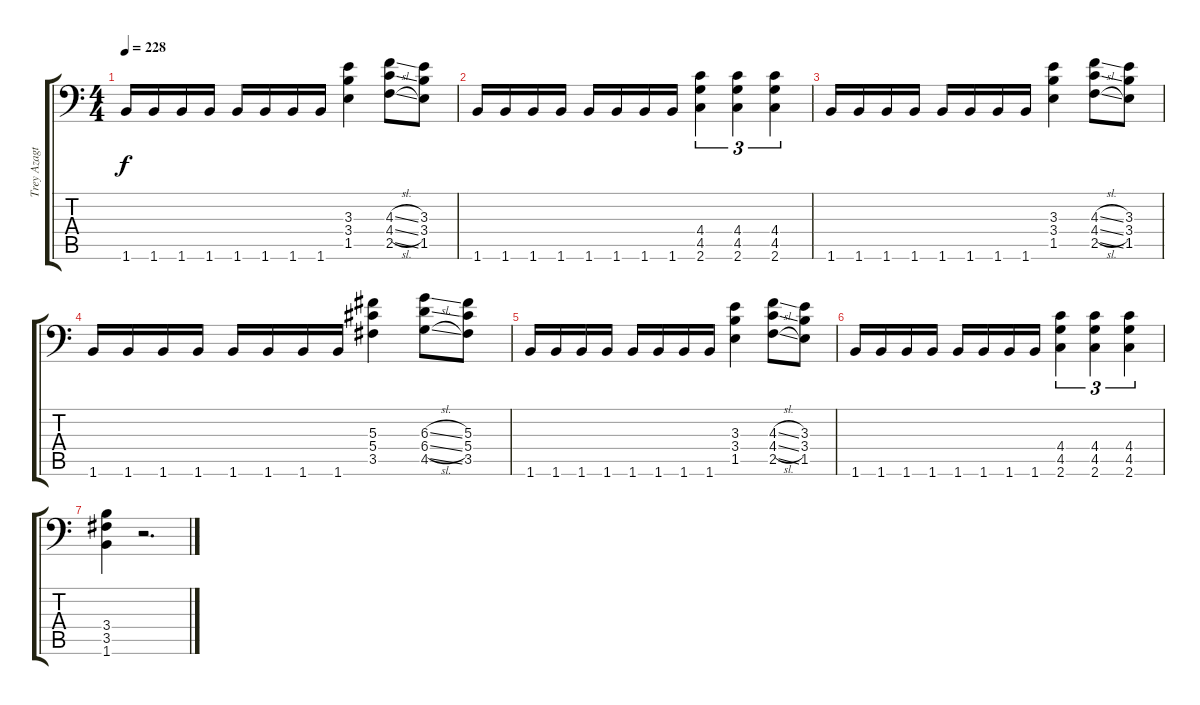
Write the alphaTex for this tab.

\track ("Trey Azagthoth" "Trey Azagt") {instrument distortionguitar}
\staff {score tabs}
\tuning (Bb3 F3 Db3 Ab2 Eb2 Bb1) {hide}
\ts (4 4)
\tempo 228
\clef f4
\ks c
1.6.16{dy f} 1.6.16 1.6.16 1.6.16 1.6.16 1.6.16 1.6.16 1.6.16 (3.3 3.4 1.5).4 (4.3{sl} 4.4{sl} 2.5{sl}).8 (3.3 3.4 1.5).8 |
1.6.16 1.6.16 1.6.16 1.6.16 1.6.16 1.6.16 1.6.16 1.6.16 (4.4 4.5 2.6).4{tu (3 2)} (4.4 4.5 2.6).4{tu (3 2)} (4.4 4.5 2.6).4{tu (3 2)} |
1.6.16 1.6.16 1.6.16 1.6.16 1.6.16 1.6.16 1.6.16 1.6.16 (3.3 3.4 1.5).4 (4.3{sl} 4.4{sl} 2.5{sl}).8 (3.3 3.4 1.5).8 |
1.6.16 1.6.16 1.6.16 1.6.16 1.6.16 1.6.16 1.6.16 1.6.16 (5.3 5.4 3.5).4 (6.3{sl} 6.4{sl} 4.5{sl}).8 (5.3 5.4 3.5).8 |
1.6.16 1.6.16 1.6.16 1.6.16 1.6.16 1.6.16 1.6.16 1.6.16 (3.3 3.4 1.5).4 (4.3{sl} 4.4{sl} 2.5{sl}).8 (3.3 3.4 1.5).8 |
1.6.16 1.6.16 1.6.16 1.6.16 1.6.16 1.6.16 1.6.16 1.6.16 (4.4 4.5 2.6).4{tu (3 2)} (4.4 4.5 2.6).4{tu (3 2)} (4.4 4.5 2.6).4{tu (3 2)} |
(3.4 3.5 1.6).4 r.2{d}
